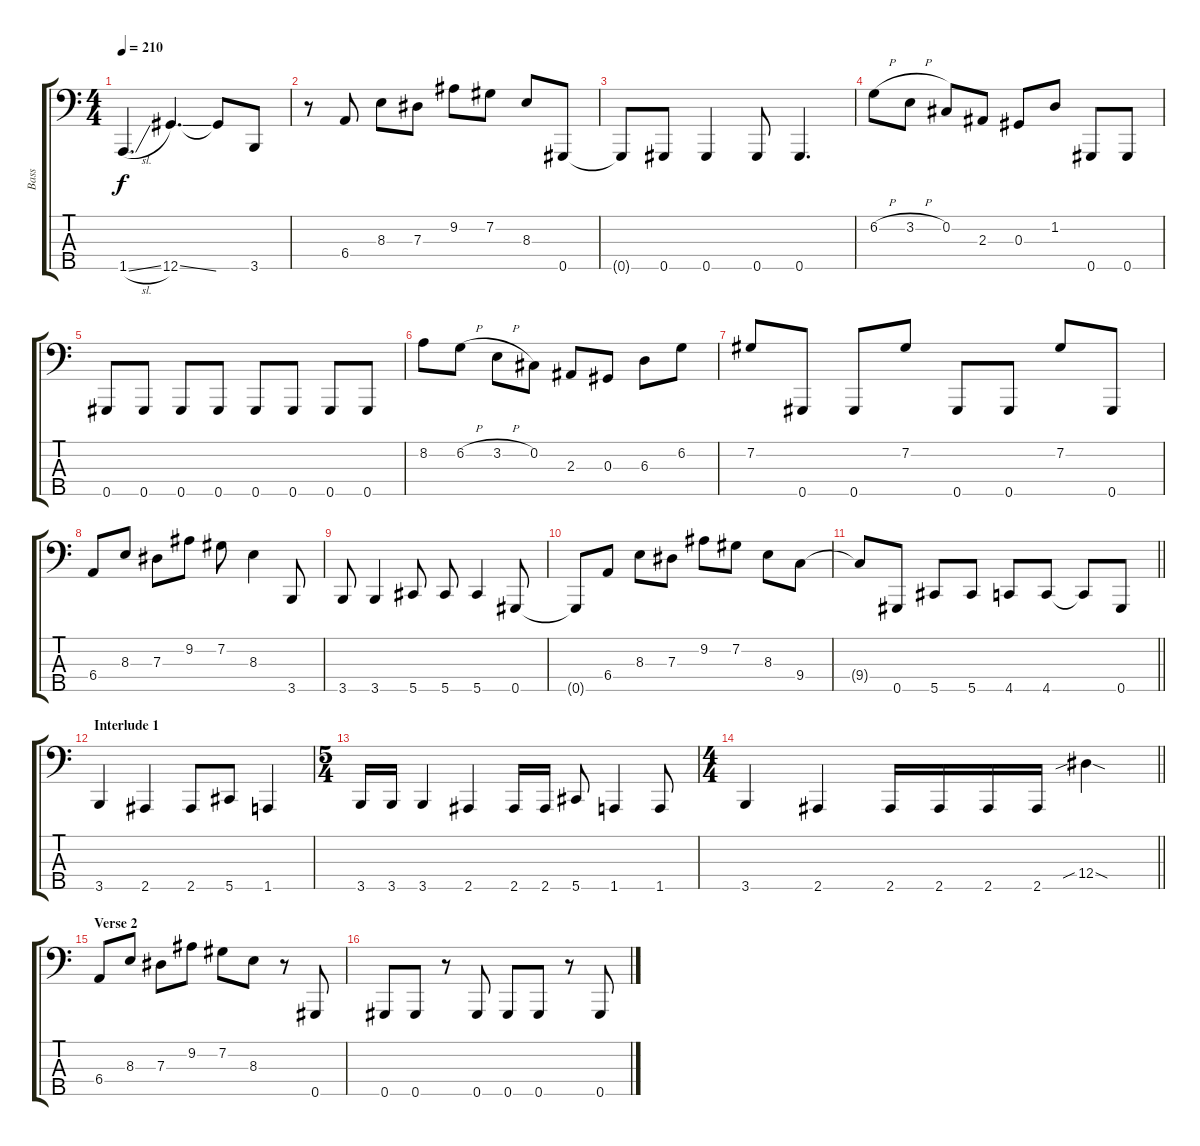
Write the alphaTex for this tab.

\track ("Bass" "Bass") {instrument slapbass2}
\staff {score tabs}
\tuning (Gb2 Db2 Ab1 Eb1 Ab0) {hide}
\ts (4 4)
\tempo 210
\clef f4
\ks c
1.5{sl}.4{d dy f} 12.5{ss}.4{d} 12.5{t}.8 3.5.8 |
r.8 6.4.8 8.3.8 7.3.8 9.2.8 7.2.8 8.3.8 0.5.8 |
0.5{t}.8 0.5.8 0.5.4 0.5.8 0.5.4{d} |
6.2{h}.8 3.2{h}.8 0.2.8 2.3.8 0.3.8 1.2.8 0.5.8 0.5.8 |
0.5.8 0.5.8 0.5.8 0.5.8 0.5.8 0.5.8 0.5.8 0.5.8 |
8.2.8 6.2{h}.8 3.2{h}.8 0.2.8 2.3.8 0.3.8 6.3.8 6.2.8 |
7.2.8 0.5.8 0.5.8 7.2.8 0.5.8 0.5.8 7.2.8 0.5.8 |
6.4.8 8.3.8 7.3.8 9.2.8 7.2.8 8.3.4 3.5.8 |
3.5.8 3.5.4 5.5.8 5.5.8 5.5.4 0.5.8 |
0.5{t}.8 6.4.8 8.3.8 7.3.8 9.2.8 7.2.8 8.3.8 9.4.8 |
\barLineRight lightlight
9.4{t}.8 0.5.8 5.5.8 5.5.8 4.5.8 4.5.8 4.5{t}.8 0.5.8 |
\section ("" "Interlude 1")
3.5.4 2.5.4 2.5.8 5.5.8 1.5.4 |
\ts (5 4)
3.5.16 3.5.16 3.5.4 2.5.4 2.5.16 2.5.16 5.5.8 1.5.4 1.5.8 |
\ts (4 4)
\barLineRight lightlight
3.5.4 2.5.4 2.5.16 2.5.16 2.5.16 2.5.16 12.4{sib sod}.4 |
\section ("" "Verse 2")
6.4.8 8.3.8 7.3.8 9.2.8 7.2.8 8.3.8 r.8 0.5.8 |
0.5.8 0.5.8 r.8 0.5.8 0.5.8 0.5.8 r.8 0.5.8
